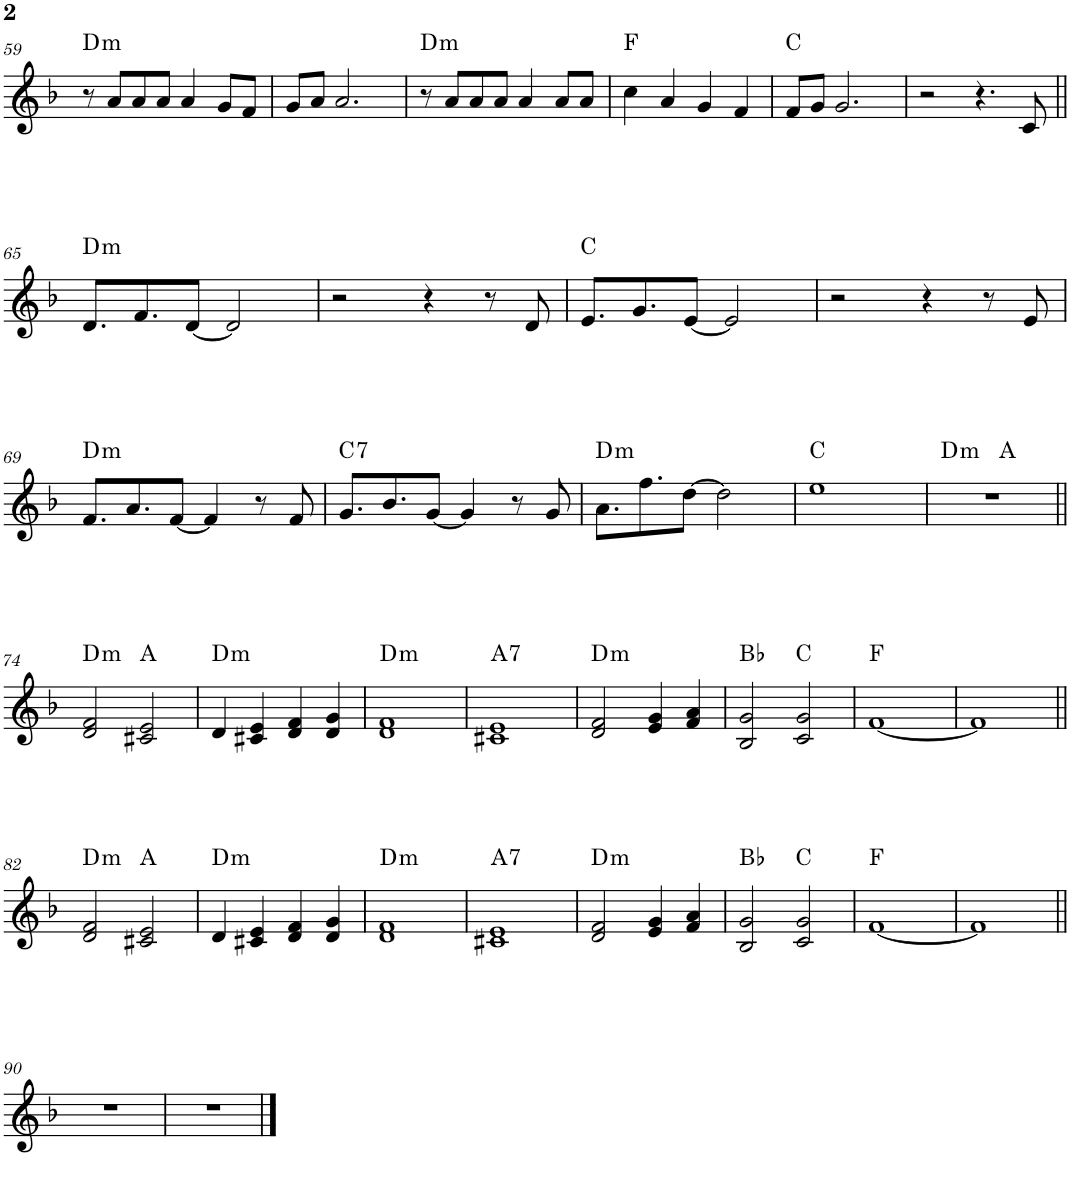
**kern	**harte
*part1	*part1
*staff1	*
*I"Voice	*
*I'Vc.	*
!!LO:PB:g=z
*clefG2	*
*k[b-]	*
*M4/4	*
=59	=59
!	!LO:H:kt=m
8r	D:min
8a/L	.
8a/	.
8a/J	.
4a/	.
8g/L	.
8f/J	.
=60	=60
8g/L	.
8a/J	.
2.a/	.
=61	=61
!	!LO:H:kt=m
8r	D:min
8a/L	.
8a/	.
8a/J	.
4a/	.
8a/L	.
8a/J	.
=62	=62
4cc\	F:maj
4a/	.
4g/	.
4f/	.
=63	=63
8f/L	C:maj
8g/J	.
2.g/	.
=64	=64
2r	.
4.r	.
8c/	.
!!LO:LB:g=z
=65||	=65||
!	!LO:H:kt=m
8.d/L	D:min
8.f/	.
[8d/J	.
2d/]	.
=66	=66
2r	.
4r	.
8r	.
8d/	.
=67	=67
8.e/L	C:maj
8.g/	.
[8e/J	.
2e/]	.
=68	=68
2r	.
4r	.
8r	.
8e/	.
!!LO:LB:g=z
=69	=69
!	!LO:H:kt=m
8.f/L	D:min
8.a/	.
[8f/J	.
4f/]	.
8r	.
8f/	.
=70	=70
!	!LO:H:kt=7
8.g/L	C:7
8.b-/	.
[8g/J	.
4g/]	.
8r	.
8g/	.
=71	=71
!	!LO:H:kt=m
8.a\L	D:min
8.ff\	.
[8dd\J	.
2dd\]	.
=72	=72
1ee	C:maj
=73	=73
!	!LO:H:kt=m
*^	*
1r	2ryy	D:min
.	2ryy	A:maj
!!LO:LB:g=z	!!
=74||	=74||	=74||
!	!	!LO:H:kt=m
*v	*v	*
2d/ 2f/	D:min
2c#X/ 2e/	A:maj
=75	=75
!	!LO:H:kt=m
4d/	D:min
4c#X/ 4e/	.
4d/ 4f/	.
4d/ 4g/	.
=76	=76
!	!LO:H:kt=m
1d 1f	D:min
=77	=77
!	!LO:H:kt=7
1c#X 1e	A:7
=78	=78
!	!LO:H:kt=m
2d/ 2f/	D:min
4e/ 4g/	.
4f/ 4a/	.
=79	=79
2B-/ 2g/	Bb:maj
2c/ 2g/	C:maj
=80	=80
[1f	F:maj
=81	=81
1f]	.
!!LO:LB:g=z
=82||	=82||
!	!LO:H:kt=m
2d/ 2f/	D:min
2c#X/ 2e/	A:maj
=83	=83
!	!LO:H:kt=m
4d/	D:min
4c#X/ 4e/	.
4d/ 4f/	.
4d/ 4g/	.
=84	=84
!	!LO:H:kt=m
1d 1f	D:min
=85	=85
!	!LO:H:kt=7
1c#X 1e	A:7
=86	=86
!	!LO:H:kt=m
2d/ 2f/	D:min
4e/ 4g/	.
4f/ 4a/	.
=87	=87
2B-/ 2g/	Bb:maj
2c/ 2g/	C:maj
=88	=88
[1f	F:maj
=89	=89
1f]	.
!!LO:LB:g=z
=90||	=90||
1r	.
=91	=91
1r	.
==	==
*-	*-
